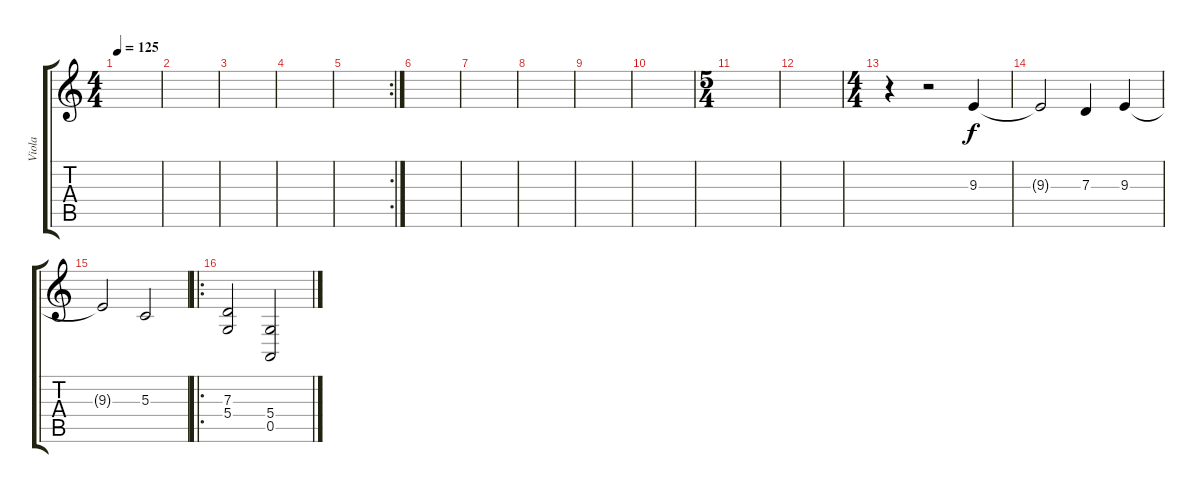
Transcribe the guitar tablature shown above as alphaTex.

\track ("Viola" "Viola") {instrument viola}
\staff {score tabs}
\tuning (E4 B3 G3 D3 A2 E2) {hide}
\ts (4 4)
\tempo 125
\clef g2
\ks c
|
|
|
|
\rc 2
|
|
|
|
|
|
\ts (5 4)
|
|
\ts (4 4)
r.4 r.2 9.3.4 |
9.3{t}.2 7.3.4 9.3.4 |
9.3{t}.2 5.3.2 |
\ro
(7.3 5.4).2 (5.4 0.5).2
